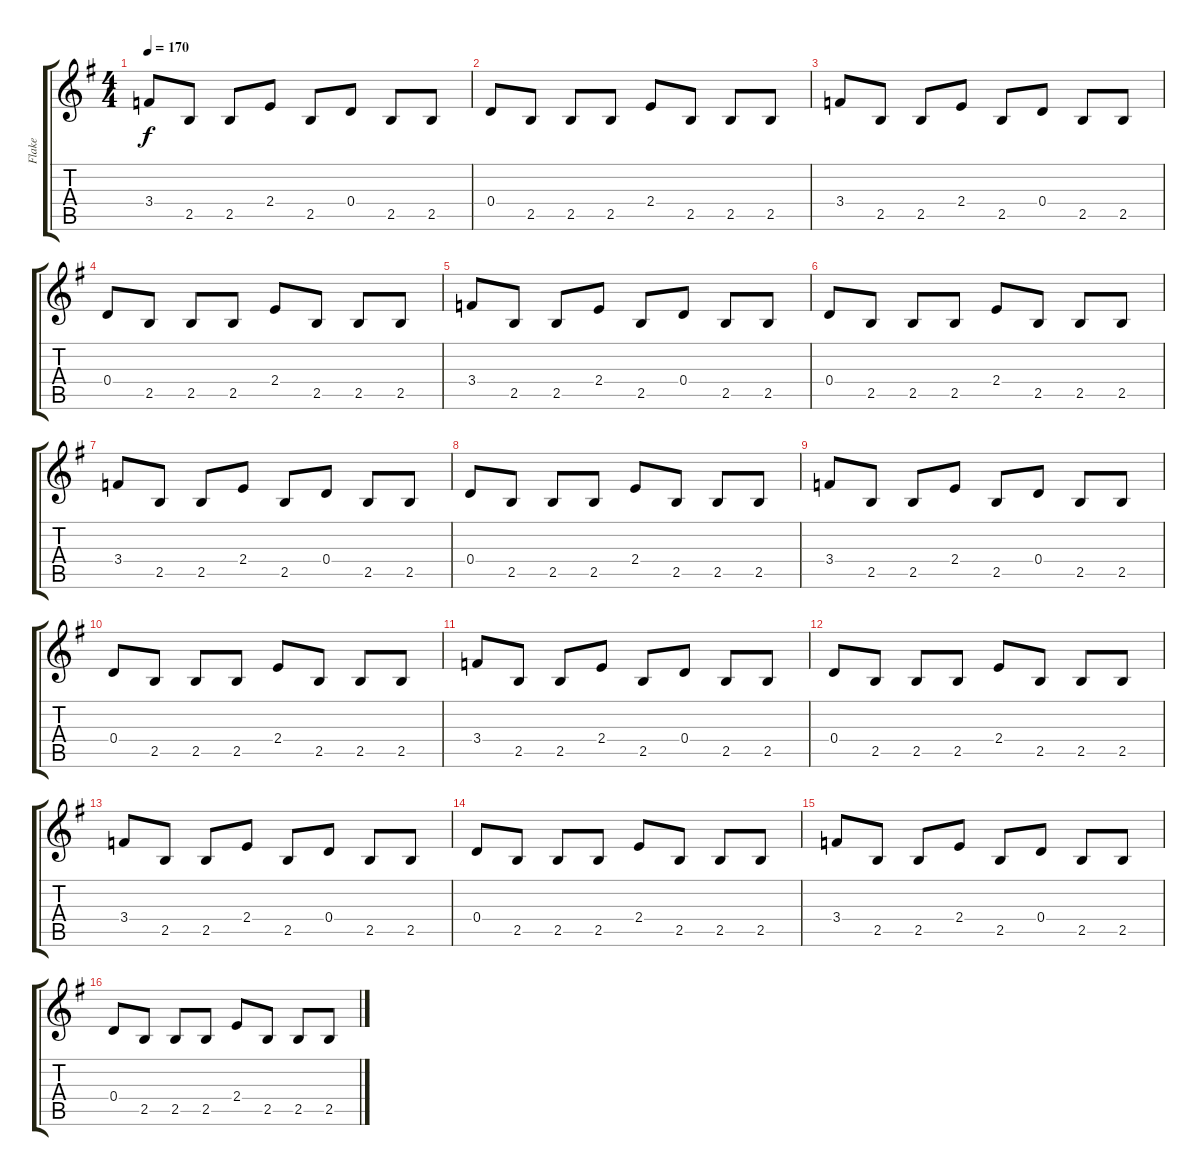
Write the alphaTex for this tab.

\track ("Flake" "Flake") {instrument synthbass1}
\staff {score tabs}
\tuning (E4 B3 G3 D3 A2 E2) {hide}
\ts (4 4)
\tempo 170
\clef g2
\ks g
3.4.8{dy f} 2.5.8 2.5.8 2.4.8 2.5.8 0.4.8 2.5.8 2.5.8 |
0.4.8 2.5.8 2.5.8 2.5.8 2.4.8 2.5.8 2.5.8 2.5.8 |
3.4.8 2.5.8 2.5.8 2.4.8 2.5.8 0.4.8 2.5.8 2.5.8 |
0.4.8 2.5.8 2.5.8 2.5.8 2.4.8 2.5.8 2.5.8 2.5.8 |
3.4.8 2.5.8 2.5.8 2.4.8 2.5.8 0.4.8 2.5.8 2.5.8 |
0.4.8 2.5.8 2.5.8 2.5.8 2.4.8 2.5.8 2.5.8 2.5.8 |
3.4.8 2.5.8 2.5.8 2.4.8 2.5.8 0.4.8 2.5.8 2.5.8 |
0.4.8 2.5.8 2.5.8 2.5.8 2.4.8 2.5.8 2.5.8 2.5.8 |
3.4.8 2.5.8 2.5.8 2.4.8 2.5.8 0.4.8 2.5.8 2.5.8 |
0.4.8{volume 10} 2.5.8 2.5.8 2.5.8 2.4.8 2.5.8 2.5.8 2.5.8 |
3.4.8 2.5.8 2.5.8 2.4.8 2.5.8 0.4.8 2.5.8 2.5.8 |
0.4.8{volume 10} 2.5.8 2.5.8 2.5.8 2.4.8 2.5.8 2.5.8 2.5.8 |
3.4.8 2.5.8 2.5.8 2.4.8 2.5.8 0.4.8 2.5.8 2.5.8 |
0.4.8{volume 10} 2.5.8 2.5.8 2.5.8 2.4.8 2.5.8 2.5.8 2.5.8 |
3.4.8 2.5.8 2.5.8 2.4.8 2.5.8 0.4.8 2.5.8 2.5.8 |
0.4.8{volume 10} 2.5.8 2.5.8 2.5.8 2.4.8 2.5.8 2.5.8 2.5.8
